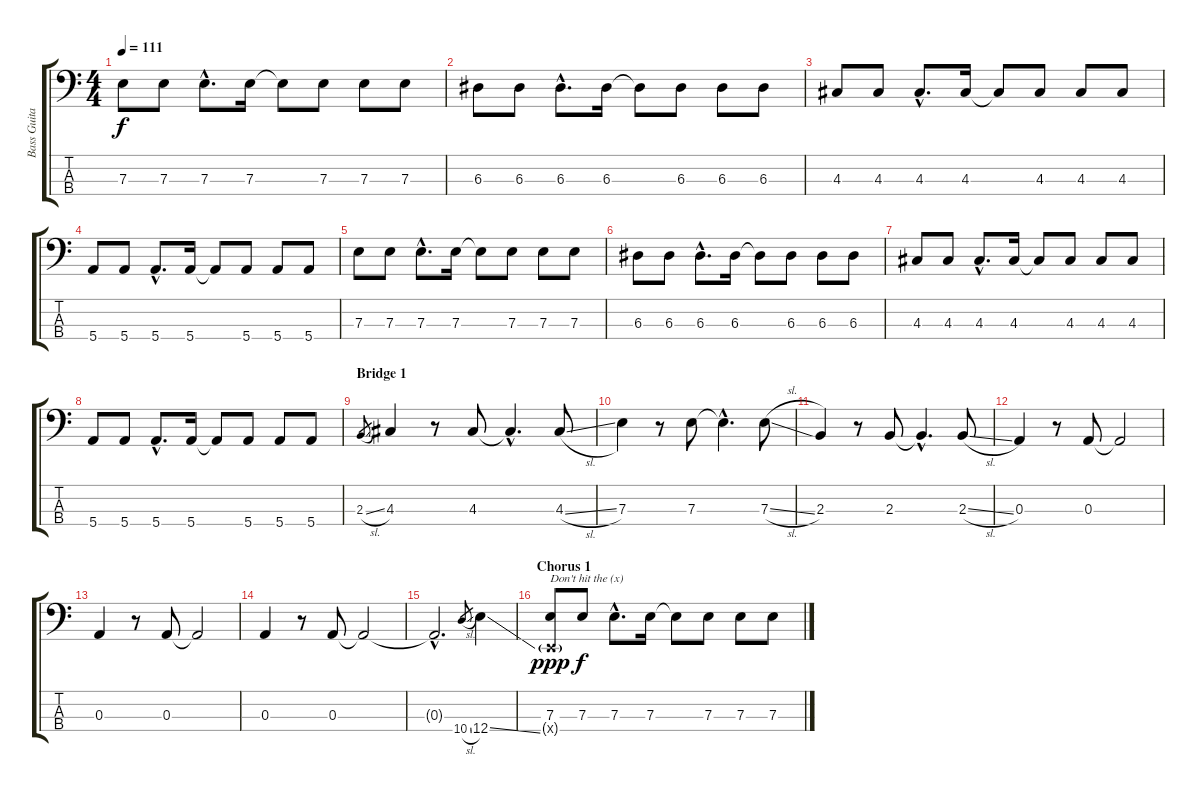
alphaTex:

\track ("Bass Guitar" "Bass Guita") {instrument electricbassfinger}
\staff {score tabs}
\tuning (G2 D2 A1 E1) {hide}
\ts (4 4)
\tempo 111
\clef f4
\ks c
7.3.8{dy f} 7.3.8 7.3{hac}.8{d} 7.3.16 7.3{t}.8 7.3.8 7.3.8 7.3.8 |
6.3.8 6.3.8 6.3{hac}.8{d} 6.3.16 6.3{t}.8 6.3.8 6.3.8 6.3.8 |
4.3.8 4.3.8 4.3{hac}.8{d} 4.3.16 4.3{t}.8 4.3.8 4.3.8 4.3.8 |
5.4.8 5.4.8 5.4{hac}.8{d} 5.4.16 5.4{t}.8 5.4.8 5.4.8 5.4.8 |
7.3.8 7.3.8 7.3{hac}.8{d} 7.3.16 7.3{t}.8 7.3.8 7.3.8 7.3.8 |
6.3.8 6.3.8 6.3{hac}.8{d} 6.3.16 6.3{t}.8 6.3.8 6.3.8 6.3.8 |
4.3.8 4.3.8 4.3{hac}.8{d} 4.3.16 4.3{t}.8 4.3.8 4.3.8 4.3.8 |
5.4.8 5.4.8 5.4{hac}.8{d} 5.4.16 5.4{t}.8 5.4.8 5.4.8 5.4.8 |
\section ("" "Bridge 1")
2.3{sl}.8{gr} 4.3.4 r.8 4.3.8 4.3{hac t}.4{d} 4.3{sl}.8 |
7.3.4 r.8 7.3.8 7.3{hac t}.4{d} 7.3{sl}.8 |
2.3.4 r.8 2.3.8 2.3{hac t}.4{d} 2.3{sl}.8 |
0.3.4 r.8 0.3.8 0.3{t}.2 |
0.3.4 r.8 0.3.8 0.3{t}.2 |
0.3.4 r.8 0.3.8 0.3{t}.2 |
0.3{hac t}.2{d} 10.4{sl}.8{gr} 12.4{ss}.4 |
\section ("" "Chorus 1")
(7.3 0.4{g x}).8{txt "Don't hit the (x)" dy ppp} 7.3.8{dy f} 7.3{hac}.8{d} 7.3.16 7.3{t}.8 7.3.8 7.3.8 7.3.8
